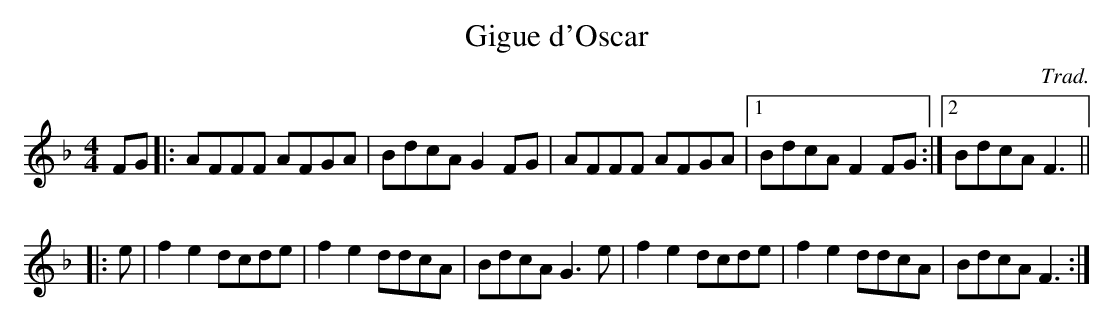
X:1
T: Gigue d'Oscar
O: Trad.
M: 4/4
L: 1/8
K: F
FG \
|: AFFF AFGA | BdcA G2FG | AFFF AFGA |1 BdcA F2FG :|2 BdcA F3 ||
|: e |\
f2e2 dcde | f2e2 ddcA | BdcA G3e |\
f2e2 dcde | f2e2 ddcA | BdcA F3 :|
